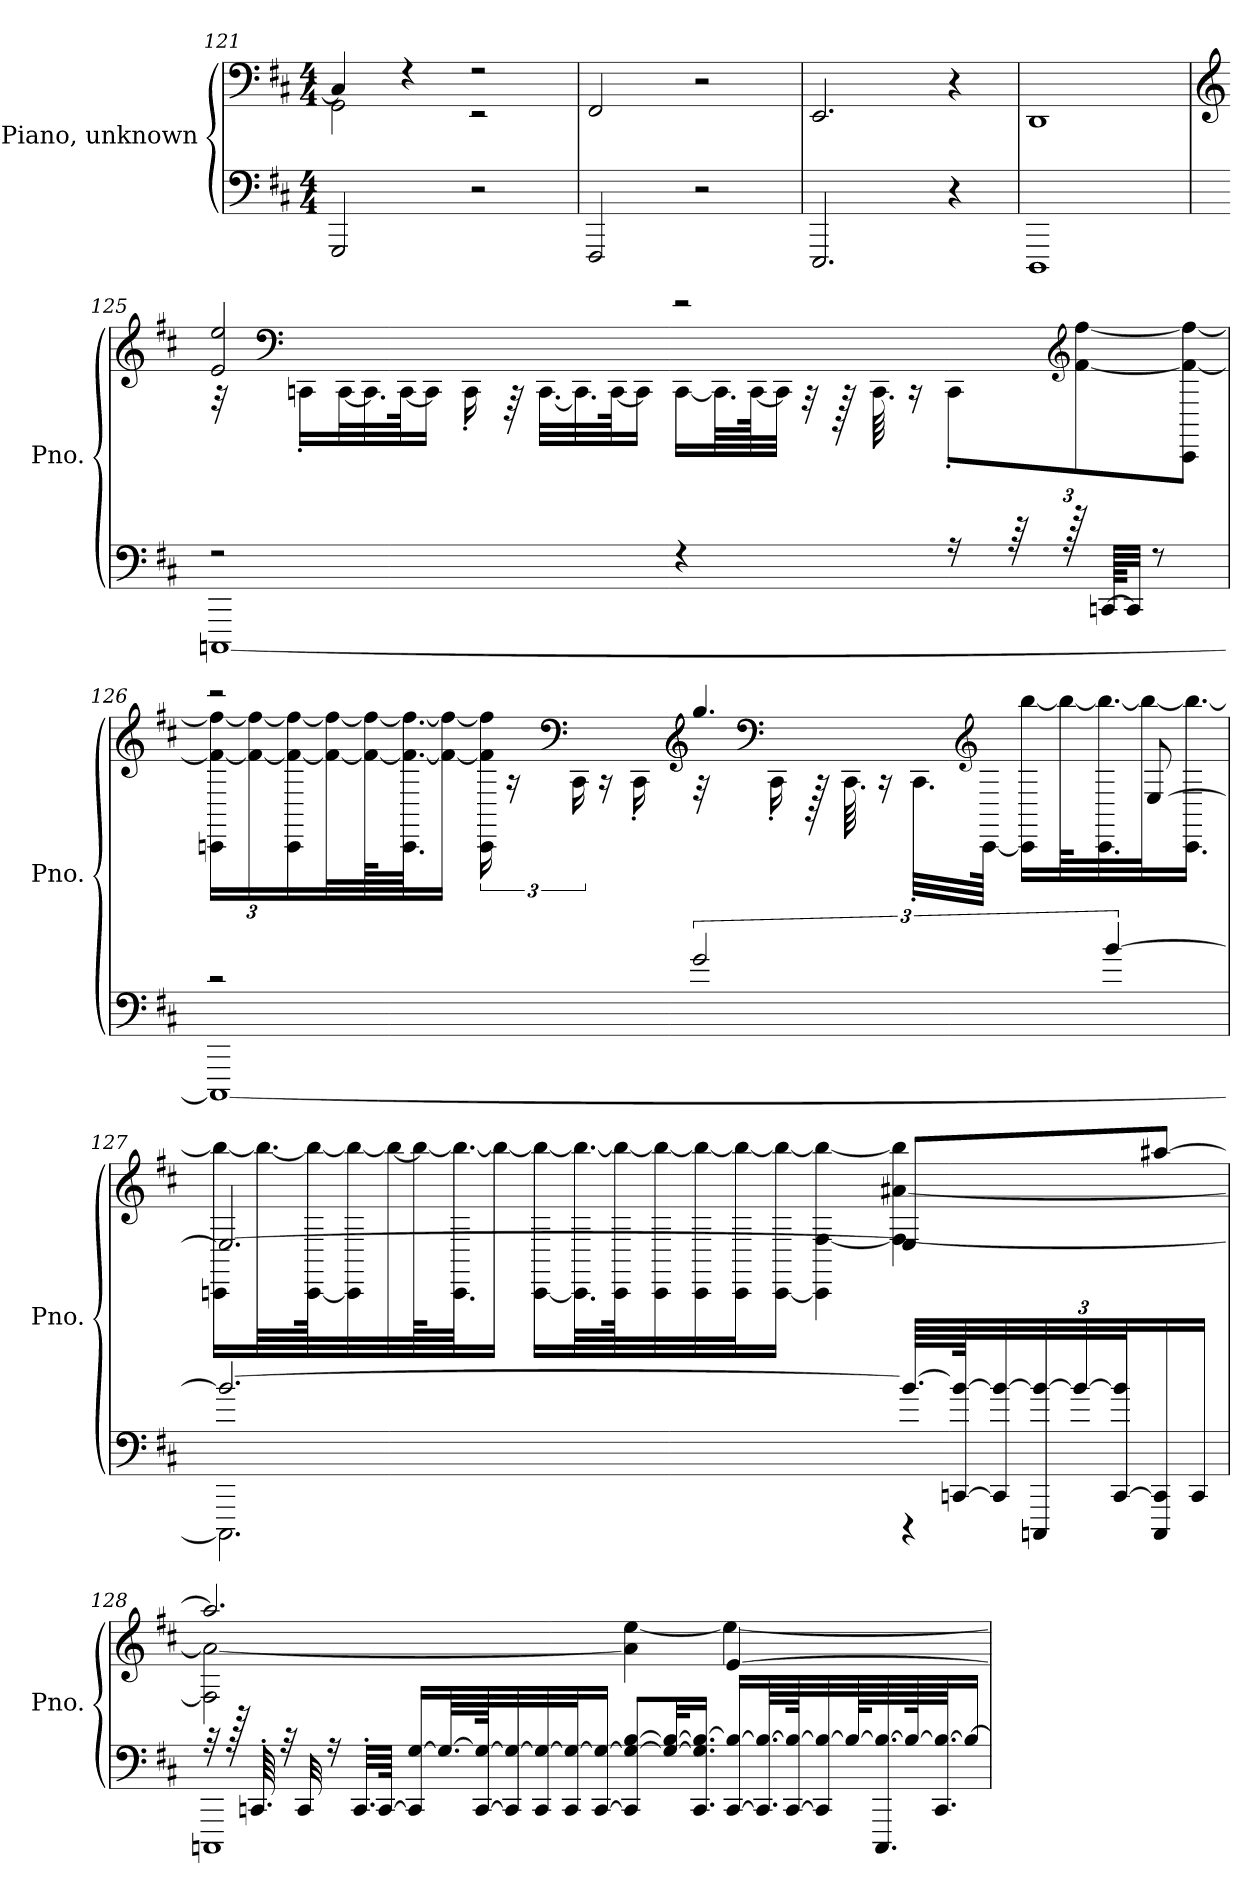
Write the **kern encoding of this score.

**kern	**kern
*part1	*part1
*staff2	*staff1
*I"Piano, unknown	*
*I'Pno.	*
*clefF4	*clefF4
*k[f#c#]	*k[f#c#]
*M4/4	*M4/4
=121	=121
*	*^
2GGG/	4C/]	2GG\
.	4r	.
2r	2r	2r
*	*v	*v
=122	=122
2FFF#/	2FF#/
2r	2r
=123	=123
2.EEE/	2.EE/
4r	4r
=124	=124
1DDD	1DD
!!LO:LB:g=z
=125	=125
*	*clefG2
*^	*^
2r	[1CCCn	2e/ 2ee/	32r
*	*	*clefF4	*
.	.	.	16CCn'\LL
.	.	.	[32CC\L
.	.	.	32.CC\]
.	.	.	[64CC\JK
.	.	.	16CC\JJ]
.	.	.	16CC'\
.	.	.	64r
.	.	.	[32.CC\LLL
.	.	.	32.CC\]
.	.	.	[64CC\JK
.	.	.	16CC\JJ]
4r	.	2r	[16CC\LL
.	.	.	64.CC\LL]
.	.	.	[128CC\JK
.	.	.	32CC\JJJ]
.	.	.	32r
.	.	.	128r
.	.	.	64.CC\
.	.	.	16r
*	*	*	*Xbrackettup
16r	.	.	12CC'\L
64r	.	.	.
128r	.	.	.
*	*	*clefG2	*
.	.	.	[12f#\ [12ff#\
[128CCn/KKLLL	.	.	.
32CC/JJJ]	.	.	.
8r	.	.	.
.	.	.	12CC\ 12f#\_ 12ff#\_J
!!LO:LB:g=z	!!
=126	=126	=126	=126
2r	1CCC_	2r	24CCn\ 24f#\_ 24ff#\_LL
.	.	.	24f#\_ 24ff#\_
.	.	.	24CC\ 24f#\_ 24ff#\_
.	.	.	32f#\_ 32ff#\_L
.	.	.	128f#\_ 128ff#\_KL
.	.	.	64.CC\ 64.f#\_ 64.ff#\_JJ
.	.	.	16f#\_ 16ff#\_JJ
*	*	*	*brackettup
.	.	.	24CC\ 24f#\] 24ff#\]
.	.	.	24r
*	*	*clefF4	*
.	.	.	24CC\
.	.	.	16r
.	.	.	16CC'\
*	*	*clefG2	*
3g/	.	4.gg/	32r
*	*	*clefF4	*
.	.	.	16CC'\
.	.	.	128r
.	.	.	64.CC\
.	.	.	16r
.	.	.	32.CC'\LLL
*	*	*clefG2	*
.	.	.	[64CC\JJJk
.	.	.	16CC\] [16bb\LL
.	.	.	64bb\KL_
.	.	.	32.CC\ 32.bb\_
[6b/	.	.	.
.	.	[8E/	32bb\J_
.	.	.	16.CC\ 16.bb\_JJ
!!LO:LB:g=z	!!
=127	=127	=127	=127
2.b/_	2.CCC\]	2.E/_	16CCn\ 16bb\_LL
.	.	.	64.bb\LL_
.	.	.	[128CC\ 128bb\_JK
.	.	.	32CC\] 32bb\_
.	.	.	32bb\_
.	.	.	128bb\KL_
.	.	.	64.CC\ 64.bb\_JJ
.	.	.	16bb\JJ_
.	.	.	[16CC\ 16bb\_LL
.	.	.	64.CC\] 64.bb\_LL
.	.	.	128CC\ 128bb\_JK
.	.	.	32CC\ 32bb\_
.	.	.	32CC\ 32bb\_
.	.	.	32CC\ 32bb\_J
.	.	.	[16CC\ 16bb\_JJ
.	.	.	4CC\] [4F#\ 4bb\_
64.b/LLLL_	4r	8E/L]	4F#\_ [4a#X\ 4bb\]
[128CCn/ 128b/_JK	.	.	.
32CC/] 32b/_	.	.	.
*Xbrackettup	*	*	*
48CCCn/ 48b/_	.	.	.
48b/_	.	.	.
[48CC/ 48b/]J	.	.	.
16CCC/ 16CC/]	.	[8aa#X/J	.
16CC/JJ	.	.	.
!!LO:PB:g=z	!!
=128	=128	=128	=128
32r	1CCCn	2.aa#/]	2F#\] 2a#\_
128r	.	.	.
64.CCn'/	.	.	.
32r	.	.	.
32CC/	.	.	.
16r	.	.	.
32.CC'/LLL	.	.	.
[64CC/JJJk	.	.	.
16CC/] [16G/LL	.	.	.
64.G/LL_	.	.	.
[128CC/ 128G/_JK	.	.	.
32CC/] 32G/_	.	.	.
32CC/ 32G/_	.	.	.
32CC/ 32G/_J	.	.	.
[16CC/ 16G/_JJ	.	.	.
8CC/] 8G/_ [8B/L	.	.	4a#\] [4ee\
32G/_ 32B/_KL	.	.	.
16.CC/ 16.G/] 16.B/_JJ	.	.	.
[16CC/ 16B/_LL	.	[4e/	4ee\_
64.CC/] 64.B/_LL	.	.	.
[128CC/ 128B/_JK	.	.	.
32CC/] 32B/_	.	.	.
128B/KL_	.	.	.
64.CCC/ 64.B/_	.	.	.
128B/K_	.	.	.
64.CC/ 64.B/_JJ	.	.	.
16B/JJ_	.	.	.
*v	*v	*	*
*	*v	*v
=	=
*-	*-
